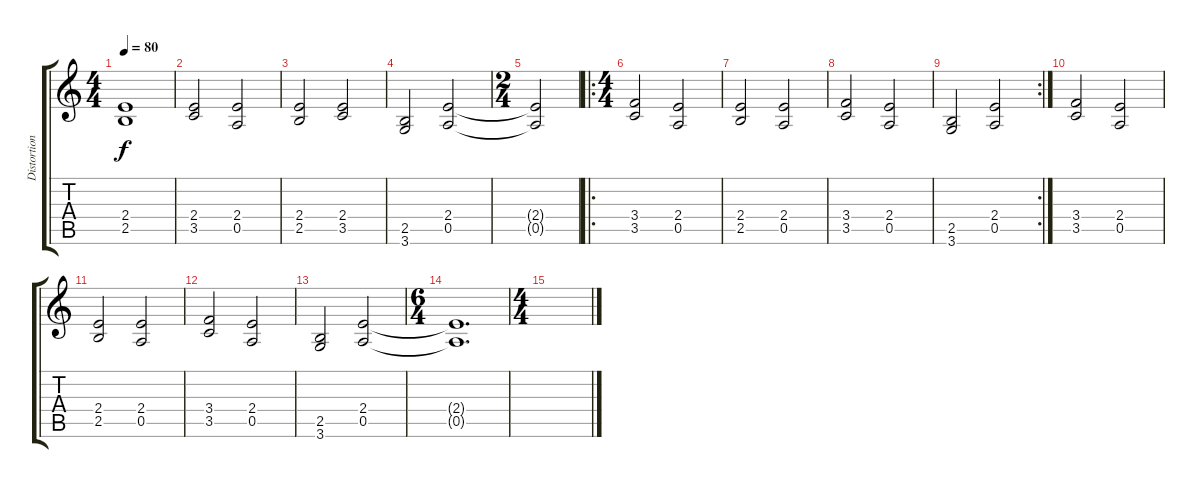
\track ("Distortion" "Distortion") {instrument overdrivenguitar}
\staff {score tabs}
\tuning (E4 B3 G3 D3 A2 E2) {hide}
\ts (4 4)
\tempo 80
\clef g2
\ks c
(2.4 2.5).1{dy f} |
(2.4 3.5).2 (2.4 0.5).2 |
(2.4 2.5).2 (2.4 3.5).2 |
(2.5 3.6).2 (2.4 0.5).2 |
\ts (2 4)
(2.4{t} 0.5{t}).2 |
\ro
\ts (4 4)
(3.4 3.5).2 (2.4 0.5).2 |
(2.4 2.5).2 (2.4 0.5).2 |
(3.4 3.5).2 (2.4 0.5).2 |
\rc 2
(2.5 3.6).2 (2.4 0.5).2 |
(3.4 3.5).2 (2.4 0.5).2 |
(2.4 2.5).2 (2.4 0.5).2 |
(3.4 3.5).2 (2.4 0.5).2 |
(2.5 3.6).2 (2.4 0.5).2 |
\ts (6 4)
(2.4{t} 0.5{t}).1{d} |
\ts (4 4)
